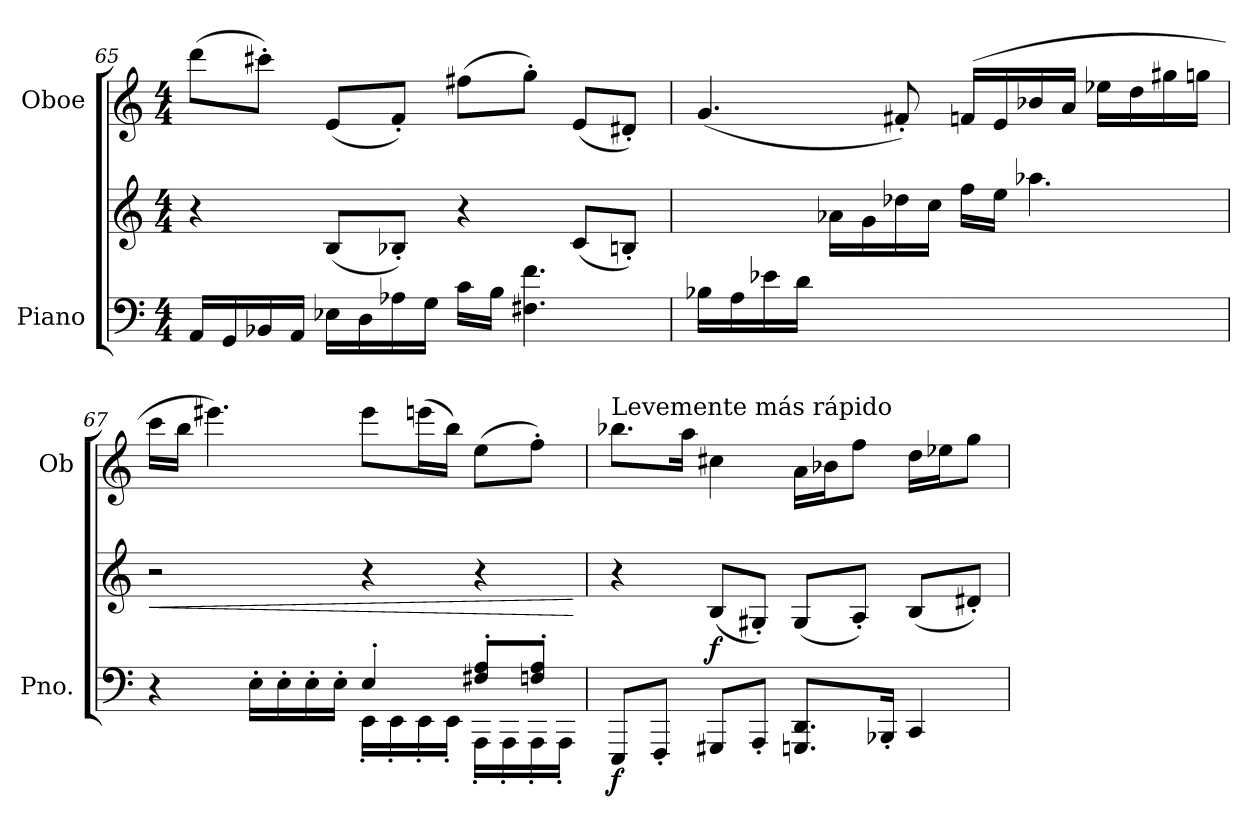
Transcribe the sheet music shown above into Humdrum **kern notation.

**kern	**kern	**dynam	**kern
*part2	*part2	*part2	*part1
*staff3	*staff2	*staff2/3	*staff1
*I"Piano	*	*	*I"Oboe
*I'Pno.	*	*	*I'Ob
*clefF4	*clefG2	*	*clefG2
*k[]	*k[]	*	*k[]
*M4/4	*M4/4	*	*M4/4
=65	=65	=65	=65
16AA/LL	4r	.	(>8ddd\L
16GG/	.	.	.
16BB-X/	.	.	8ccc#X'\J)
16AA/JJ	.	.	.
16E-X\LL	(<8B/L	.	(<8e/L
16D\	.	.	.
16A-X\	8B-X'/J)	.	8f'/J)
16G\JJ	.	.	.
16c\LL	4r	.	(>8ff#X\L
16B\JJ	.	.	.
4.F#X\ 4.f\	.	.	8gg'\J)
.	(<8c/L	.	(<8e/L
.	8Bn'/J)	.	8d#X'/J)
=66	=66	=66	=66
*	*^	*	*
(>16B-X\LL	1ryy	4ryy	.	(<4.g/
16A\	.	.	.	.
16e-X\	.	.	.	.
16d\JJ	.	.	.	.
2.ryy	.	16a-X\LL	.	.
.	.	16g\	.	.
.	.	16dd-X\	.	8f#X'/)
.	.	16cc\JJ	.	.
.	.	16ff\LL	.	(>16fn/LL
.	.	16ee\JJ	.	16e/
.	.	4.aa-X\)	.	16b-X/
.	.	.	.	16a/JJ
.	.	.	.	16ee-X\LL
.	.	.	.	16dd\
.	.	.	.	16gg#X\
.	.	.	.	16ggn\JJ
*	*v	*v	*	*
!!LO:LB:g=z
=67	=67	=67	=67
*^	*	*	*
!	!	!	!LO:HP:b	!
4r	2ryy	2r	<	16ccc\LL
.	.	.	.	16bb\JJ
.	.	.	.	4.eee#X\)
16E'\LL	.	.	.	.
16E'\	.	.	.	.
16E'\	.	.	.	.
16E'\JJ	.	.	.	.
4E'/	16EE'\LL	4r	.	8eee#\L
.	16EE'\	.	.	.
.	16EE'\	.	.	(>16eeen\L
.	16EE'\JJ	.	.	16bb\JJ)
8F#X/' 8A/'L	16AAA'\LL	4r	.	(>8ee\L
.	16AAA'\	.	.	.
8Fn/' 8A/'J	16AAA'\	.	.	8ff'\J)
.	16AAA'\JJ	.	.	.
*v	*v	*	*	*
.	.	[	.
=68	=68	=68	=68
!	!	!	!LO:TX:a:t=Levemente más rápido
!	!	!LO:DY:b=2	!
8EEE/L	4r	f	8.bb-X\L
8FFF'/J	.	.	.
.	.	.	16aa\Jk
!	!	!LO:DY:b	!
8GGG#X/L	(<8B/L	f	4cc#X\
8AAA'/J	8G#X'/J)	.	.
8.GGGn/ 8.DD/L	(<8G#/L	.	16a\LL
.	.	.	16b-X\J
.	8A'/J)	.	8ff\J
16BBB-X'/Jk	.	.	.
4CC/	(<8B/L	.	16dd\LL
.	.	.	16ee-X\J
.	8d#X'/J)	.	8gg\J
=	=	=	=
*-	*-	*-	*-
